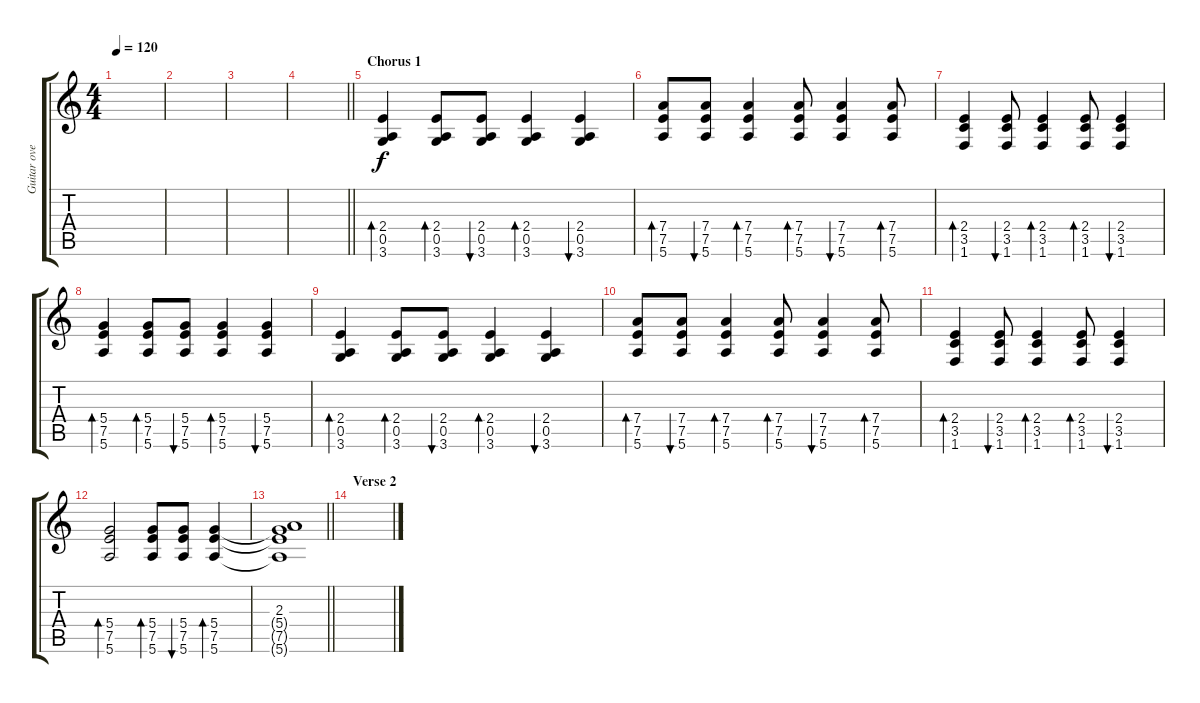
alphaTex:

\track ("Guitar over dub" "Guitar ove") {instrument acousticguitarsteel}
\staff {score tabs}
\tuning (E4 B3 G3 D3 A2 E2) {hide}
\ts (4 4)
\tempo 120
\clef g2
\ks c
|
|
|
\barLineRight lightlight
|
\section ("" "Chorus 1")
(2.4 0.5 3.6).4{bd 60} (2.4 0.5 3.6).8{bd 60} (2.4 0.5 3.6).8{bu 60} (2.4 0.5 3.6).4{bd 60} (2.4 0.5 3.6).4{bu 60} |
(7.4 7.5 5.6).8{bd 60} (7.4 7.5 5.6).8{bu 60} (7.4 7.5 5.6).4{bd 60} (7.4 7.5 5.6).8{bd 60} (7.4 7.5 5.6).4{bu 60} (7.4 7.5 5.6).8{bd 60} |
(2.4 3.5 1.6).4{bd 60} (2.4 3.5 1.6).8{bu 60} (2.4 3.5 1.6).4{bd 60} (2.4 3.5 1.6).8{bd 60} (2.4 3.5 1.6).4{bu 60} |
(5.4 7.5 5.6).4{bd 60} (5.4 7.5 5.6).8{bd 60} (5.4 7.5 5.6).8{bu 60} (5.4 7.5 5.6).4{bd 60} (5.4 7.5 5.6).4{bu 60} |
(2.4 0.5 3.6).4{bd 60} (2.4 0.5 3.6).8{bd 60} (2.4 0.5 3.6).8{bu 60} (2.4 0.5 3.6).4{bd 60} (2.4 0.5 3.6).4{bu 60} |
(7.4 7.5 5.6).8{bd 60} (7.4 7.5 5.6).8{bu 60} (7.4 7.5 5.6).4{bd 60} (7.4 7.5 5.6).8{bd 60} (7.4 7.5 5.6).4{bu 60} (7.4 7.5 5.6).8{bd 60} |
(2.4 3.5 1.6).4{bd 60} (2.4 3.5 1.6).8{bu 60} (2.4 3.5 1.6).4{bd 60} (2.4 3.5 1.6).8{bd 60} (2.4 3.5 1.6).4{bu 60} |
(5.4 7.5 5.6).2{bd 60} (5.4 7.5 5.6).8{bd 60} (5.4 7.5 5.6).8{bu 60} (5.4 7.5 5.6).4{bd 60} |
\barLineRight lightlight
(2.3 5.4{t} 7.5{t} 5.6{t}).1 |
\section ("" "Verse 2")
